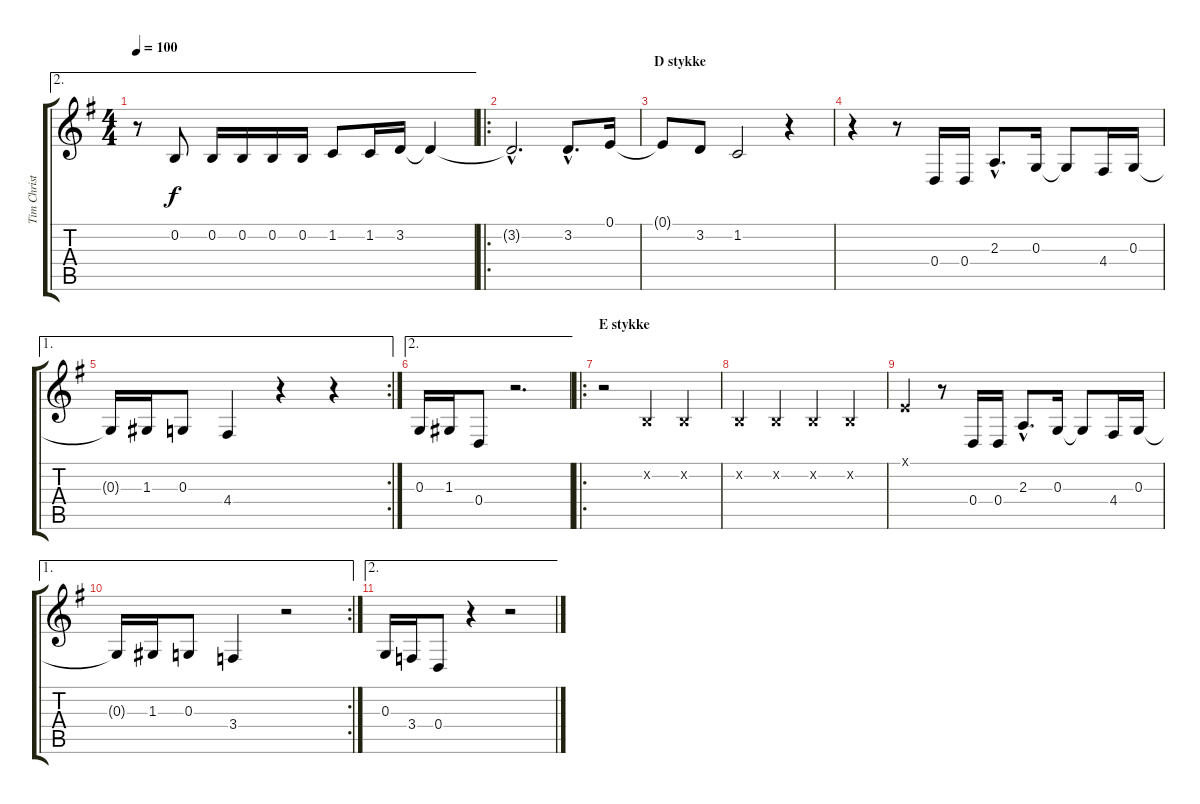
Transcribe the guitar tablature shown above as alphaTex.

\track ("Tim Christensen (Vocal)" "Tim Christ") {instrument synthvoice}
\staff {score tabs}
\tuning (E4 B3 G3 D3 A2 E2) {hide}
\ae 2
\ts (4 4)
\tempo 100
\clef g2
\ks g
r.8{dy f} 0.2.8 0.2.16 0.2.16 0.2.16 0.2.16 1.2.8 1.2.16 3.2.16 3.2{t}.4 |
\ro
3.2{hac t}.2{d} 3.2{hac}.8{d} 0.1.16 |
\section ("" "D stykke")
0.1{t}.8 3.2.8 1.2.2 r.4 |
r.4 r.8 0.4.16 0.4.16 2.3{hac}.8{d} 0.3.16 0.3{t}.8 4.4.16 0.3.16 |
\ae 1
\rc 2
0.3{t}.16 1.3.16 0.3.8 4.4.4 r.4 r.4 |
\ae 2
0.3.16 1.3.16 0.4.8 r.2{d} |
\ro
\section ("" "E stykke")
r.2 0.2{x}.4 0.2{x}.4 |
0.2{x}.4 0.2{x}.4 0.2{x}.4 0.2{x}.4 |
0.1{x}.4 r.8 0.4.16 0.4.16 2.3{hac}.8{d} 0.3.16 0.3{t}.8 4.4.16 0.3.16 |
\ae 1
\rc 2
0.3{t}.16 1.3.16 0.3.8 3.4.4 r.2 |
\ae 2
0.3.16 3.4.16 0.4.8 r.4 r.2
